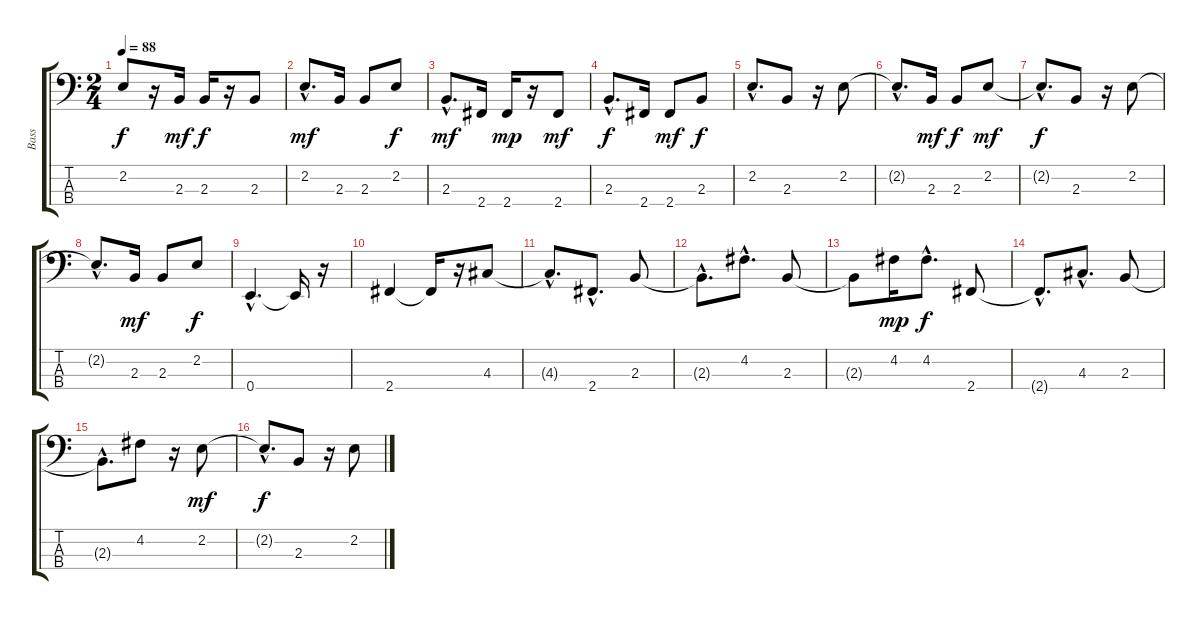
\track ("Bass" "Bass") {instrument electricbassfinger}
\staff {score tabs}
\tuning (G2 D2 A1 E1) {hide}
\ts (2 4)
\tempo 88
\clef f4
\ks c
2.2.8{dy f} r.16 2.3.16{dy mf} 2.3.16{dy f} r.16 2.3.8 |
2.2{hac}.8{d dy mf} 2.3.16 2.3.8 2.2.8{dy f} |
2.3{hac}.8{d dy mf} 2.4.16 2.4.16{dy mp} r.16 2.4.8{dy mf} |
2.3{hac}.8{d dy f} 2.4.16 2.4.8{dy mf} 2.3.8{dy f} |
2.2{hac}.8{d} 2.3.8 r.16 2.2.8 |
2.2{hac t}.8{d} 2.3.16{dy mf} 2.3.8{dy f} 2.2.8{dy mf} |
2.2{hac t}.8{d dy f} 2.3.8 r.16 2.2.8 |
2.2{hac t}.8{d} 2.3.16{dy mf} 2.3.8 2.2.8{dy f} |
0.4{hac}.4{d} 0.4{t}.16 r.16 |
2.4.4 2.4{t}.16 r.16 4.3.8 |
4.3{hac t}.8{d} 2.4{hac}.8{d} 2.3.8 |
2.3{hac t}.8{d} 4.2{hac}.8{d} 2.3.8 |
2.3{t}.8 4.2.16{dy mp} 4.2{hac}.8{d dy f} 2.4.8 |
2.4{hac t}.8{d} 4.3{hac}.8{d} 2.3.8 |
2.3{hac t}.8{d} 4.2.8 r.16 2.2.8{dy mf} |
2.2{hac t}.8{d dy f} 2.3.8 r.16 2.2.8
